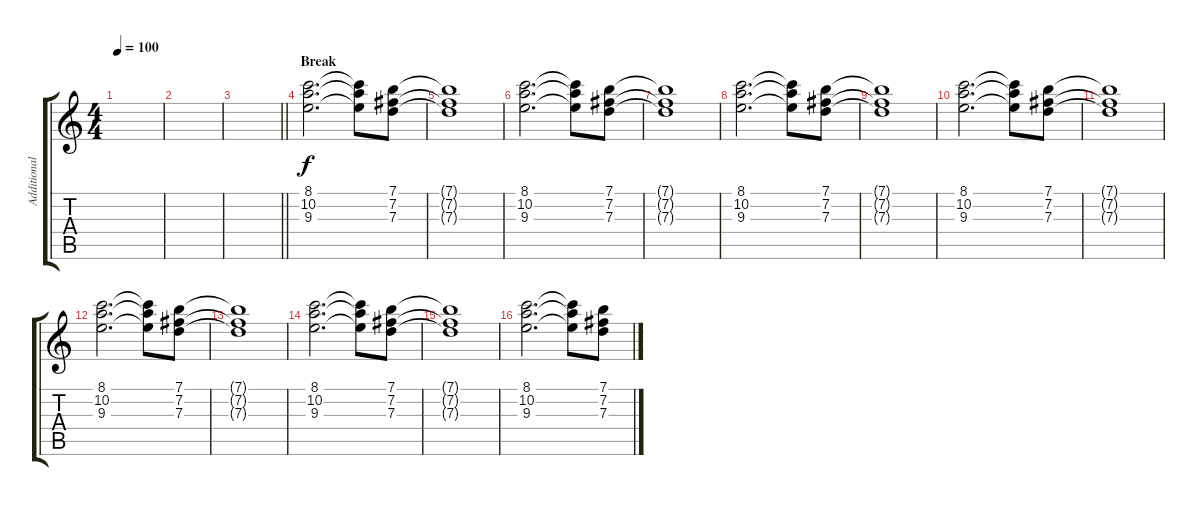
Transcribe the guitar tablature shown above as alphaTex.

\track ("Additional Guitar 1" "Additional") {instrument electricguitarclean}
\staff {score tabs}
\tuning (E4 B3 G3 D3 A2 E2) {hide}
\ts (4 4)
\tempo 100
\clef g2
\ks c
|
|
\barLineRight lightlight
|
\section ("" "Break")
(8.1 10.2 9.3).2{d} (8.1{t} 10.2{t} 9.3{t}).8 (7.1 7.2 7.3).8 |
(7.1{t} 7.2{t} 7.3{t}).1 |
(8.1 10.2 9.3).2{d} (8.1{t} 10.2{t} 9.3{t}).8 (7.1 7.2 7.3).8 |
(7.1{t} 7.2{t} 7.3{t}).1 |
(8.1 10.2 9.3).2{d} (8.1{t} 10.2{t} 9.3{t}).8 (7.1 7.2 7.3).8 |
(7.1{t} 7.2{t} 7.3{t}).1 |
(8.1 10.2 9.3).2{d} (8.1{t} 10.2{t} 9.3{t}).8 (7.1 7.2 7.3).8 |
(7.1{t} 7.2{t} 7.3{t}).1 |
(8.1 10.2 9.3).2{d} (8.1{t} 10.2{t} 9.3{t}).8 (7.1 7.2 7.3).8 |
(7.1{t} 7.2{t} 7.3{t}).1 |
(8.1 10.2 9.3).2{d} (8.1{t} 10.2{t} 9.3{t}).8 (7.1 7.2 7.3).8 |
(7.1{t} 7.2{t} 7.3{t}).1 |
(8.1 10.2 9.3).2{d} (8.1{t} 10.2{t} 9.3{t}).8 (7.1 7.2 7.3).8
